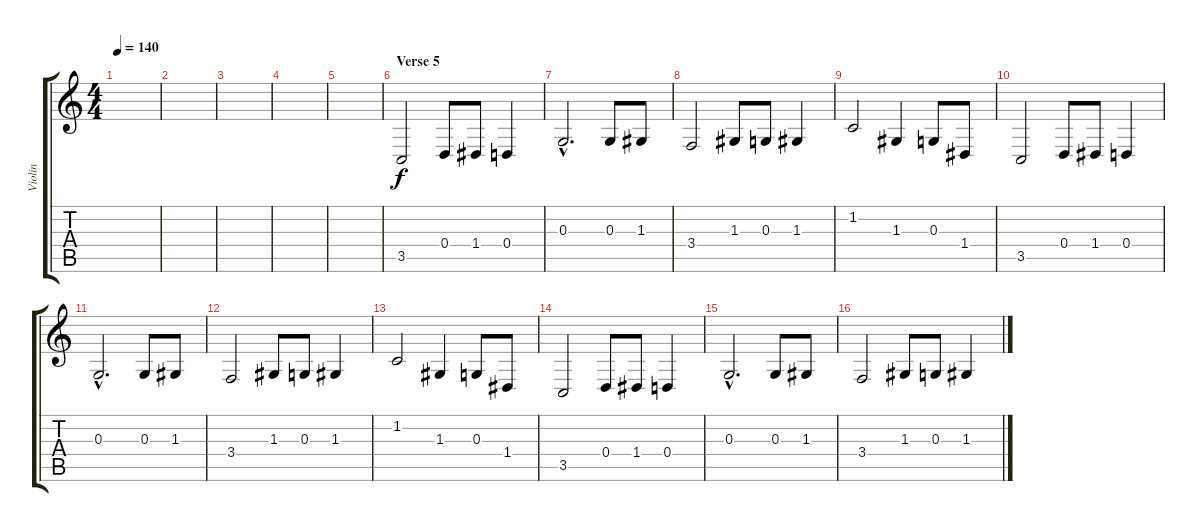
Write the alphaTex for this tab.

\track ("Violin" "Violin") {instrument violin}
\staff {score tabs}
\tuning (E4 B3 G3 D3 A2 E2) {hide}
\ts (4 4)
\tempo 140
\clef g2
\ks c
|
|
|
|
|
\section ("" "Verse 5")
3.5.2 0.4.8 1.4.8 0.4.4 |
0.3{hac}.2{d} 0.3.8 1.3.8 |
3.4.2 1.3.8 0.3.8 1.3.4 |
1.2.2 1.3.4 0.3.8 1.4.8 |
3.5.2 0.4.8 1.4.8 0.4.4 |
0.3{hac}.2{d} 0.3.8 1.3.8 |
3.4.2 1.3.8 0.3.8 1.3.4 |
1.2.2 1.3.4 0.3.8 1.4.8 |
3.5.2 0.4.8 1.4.8 0.4.4 |
0.3{hac}.2{d} 0.3.8 1.3.8 |
3.4.2 1.3.8 0.3.8 1.3.4
